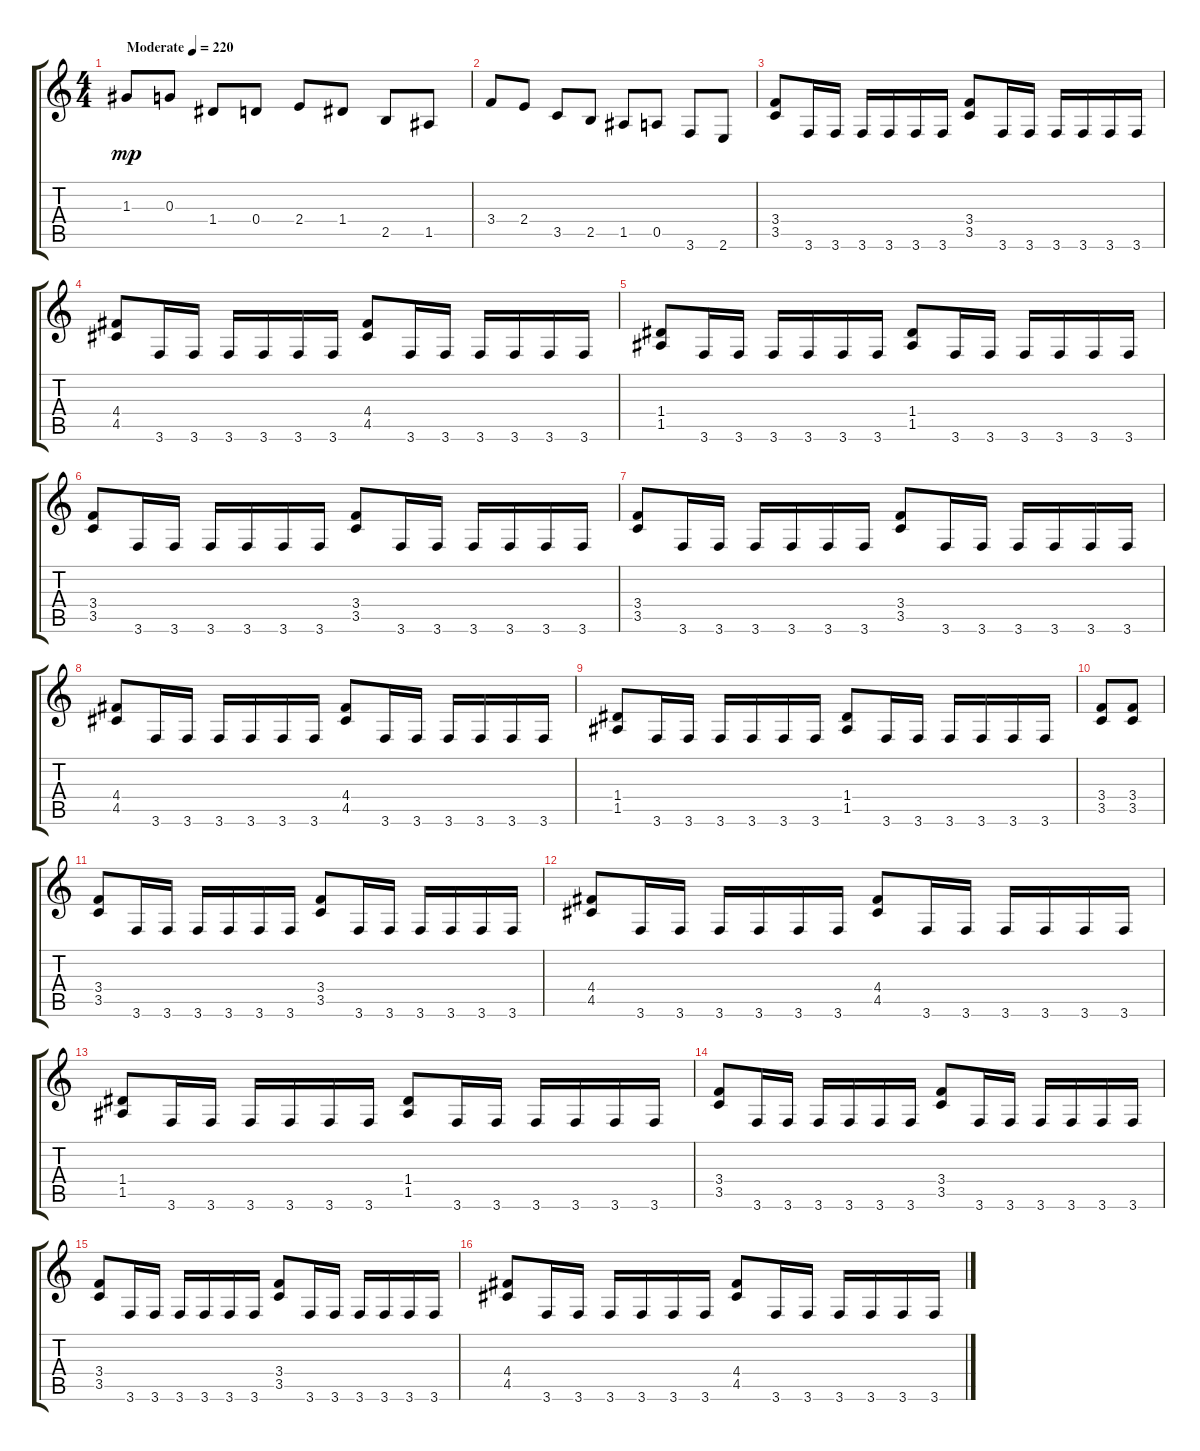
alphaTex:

\track "" {instrument distortionguitar}
\staff {score tabs}
\tuning (E4 B3 G3 D3 A2 D2) {hide}
\ts (4 4)
\tempo (220 "Moderate")
\clef g2
\ks c
1.3.8{dy mp instrument distortionguitar} 0.3.8 1.4.8 0.4.8 2.4.8 1.4.8 2.5.8 1.5.8 |
3.4.8 2.4.8 3.5.8 2.5.8 1.5.8 0.5.8 3.6.8 2.6.8 |
(3.4 3.5).8 3.6.16 3.6.16 3.6.16 3.6.16 3.6.16 3.6.16 (3.4 3.5).8 3.6.16 3.6.16 3.6.16 3.6.16 3.6.16 3.6.16 |
(4.4 4.5).8 3.6.16 3.6.16 3.6.16 3.6.16 3.6.16 3.6.16 (4.4 4.5).8 3.6.16 3.6.16 3.6.16 3.6.16 3.6.16 3.6.16 |
(1.4 1.5).8 3.6.16 3.6.16 3.6.16 3.6.16 3.6.16 3.6.16 (1.4 1.5).8 3.6.16 3.6.16 3.6.16 3.6.16 3.6.16 3.6.16 |
(3.4 3.5).8 3.6.16 3.6.16 3.6.16 3.6.16 3.6.16 3.6.16 (3.4 3.5).8 3.6.16 3.6.16 3.6.16 3.6.16 3.6.16 3.6.16 |
(3.4 3.5).8 3.6.16 3.6.16 3.6.16 3.6.16 3.6.16 3.6.16 (3.4 3.5).8 3.6.16 3.6.16 3.6.16 3.6.16 3.6.16 3.6.16 |
(4.4 4.5).8 3.6.16 3.6.16 3.6.16 3.6.16 3.6.16 3.6.16 (4.4 4.5).8 3.6.16 3.6.16 3.6.16 3.6.16 3.6.16 3.6.16 |
(1.4 1.5).8 3.6.16 3.6.16 3.6.16 3.6.16 3.6.16 3.6.16 (1.4 1.5).8 3.6.16 3.6.16 3.6.16 3.6.16 3.6.16 3.6.16 |
(3.4 3.5).8 (3.4 3.5).8 |
(3.4 3.5).8 3.6.16 3.6.16 3.6.16 3.6.16 3.6.16 3.6.16 (3.4 3.5).8 3.6.16 3.6.16 3.6.16 3.6.16 3.6.16 3.6.16 |
(4.4 4.5).8 3.6.16 3.6.16 3.6.16 3.6.16 3.6.16 3.6.16 (4.4 4.5).8 3.6.16 3.6.16 3.6.16 3.6.16 3.6.16 3.6.16 |
(1.4 1.5).8 3.6.16 3.6.16 3.6.16 3.6.16 3.6.16 3.6.16 (1.4 1.5).8 3.6.16 3.6.16 3.6.16 3.6.16 3.6.16 3.6.16 |
(3.4 3.5).8 3.6.16 3.6.16 3.6.16 3.6.16 3.6.16 3.6.16 (3.4 3.5).8 3.6.16 3.6.16 3.6.16 3.6.16 3.6.16 3.6.16 |
(3.4 3.5).8 3.6.16 3.6.16 3.6.16 3.6.16 3.6.16 3.6.16 (3.4 3.5).8 3.6.16 3.6.16 3.6.16 3.6.16 3.6.16 3.6.16 |
(4.4 4.5).8 3.6.16 3.6.16 3.6.16 3.6.16 3.6.16 3.6.16 (4.4 4.5).8 3.6.16 3.6.16 3.6.16 3.6.16 3.6.16 3.6.16
